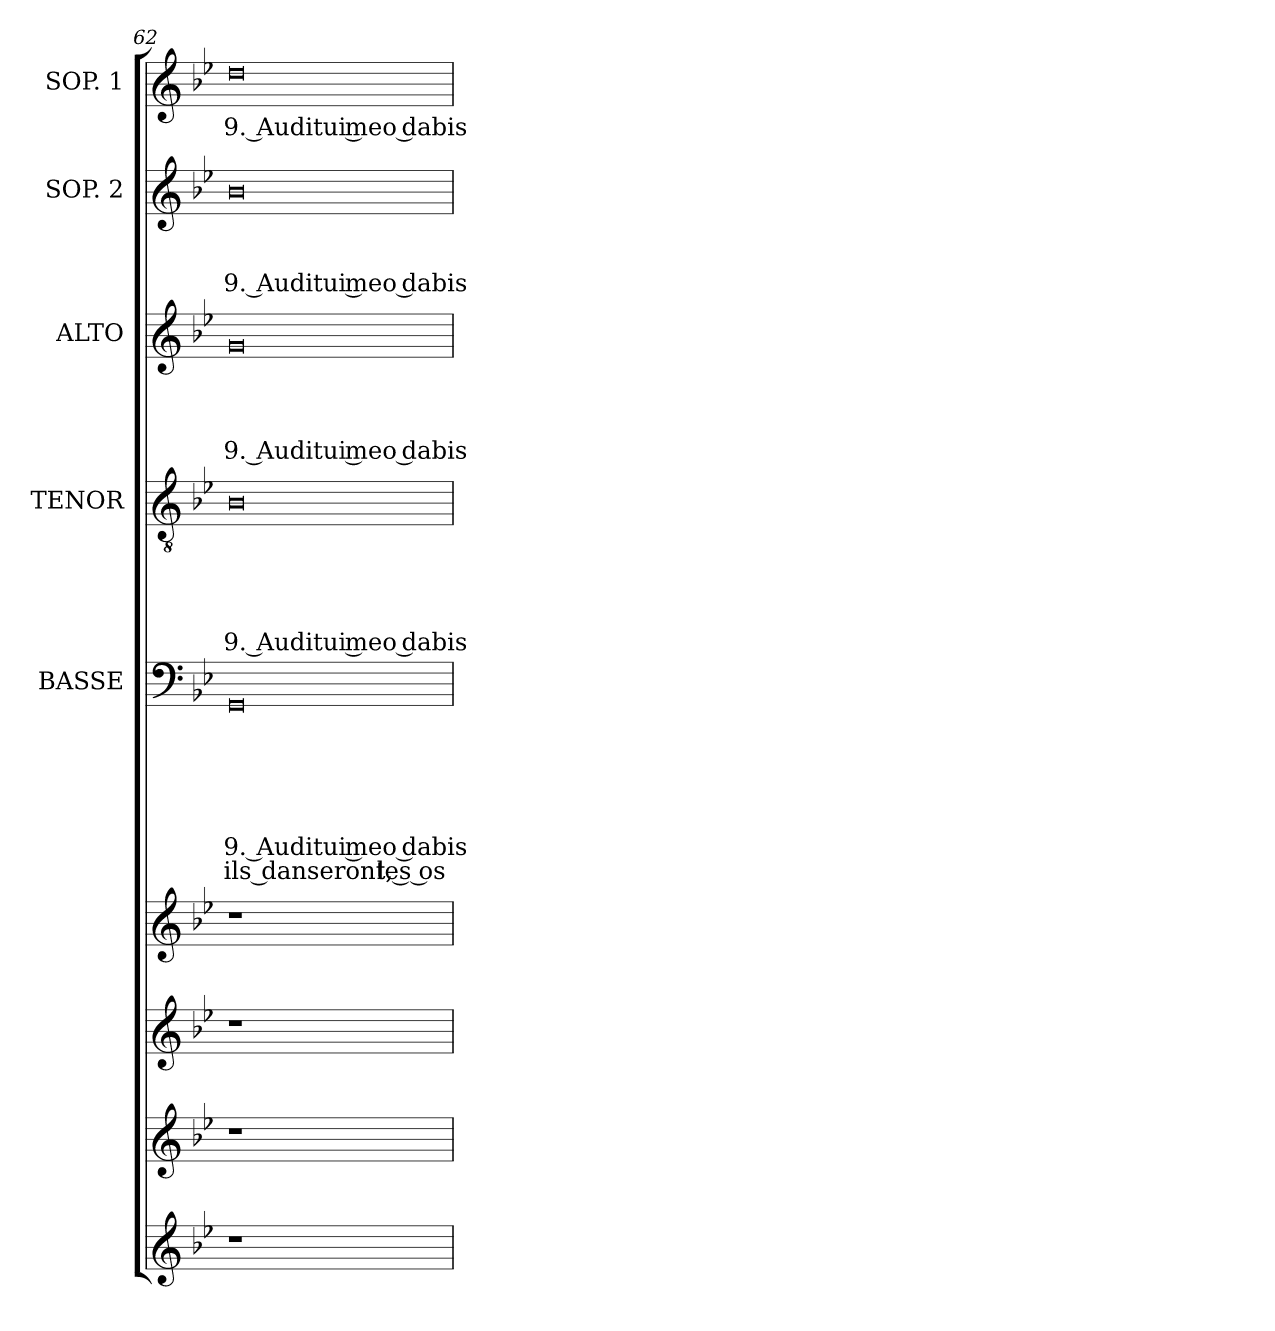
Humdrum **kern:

**kern	**kern	**kern	**kern	**kern	**text	**text	**text	**text	**text	**text	**text	**kern	**text	**text	**text	**text	**text	**kern	**text	**text	**text	**text	**kern	**text	**text	**text	**kern	**text
*part9	*part8	*part7	*part6	*part5	*part5	*part5	*part5	*part5	*part5	*part5	*part5	*part4	*part4	*part4	*part4	*part4	*part4	*part3	*part3	*part3	*part3	*part3	*part2	*part2	*part2	*part2	*part1	*part1
*staff9	*staff8	*staff7	*staff6	*staff5	*staff5	*staff5	*staff5	*staff5	*staff5	*staff5	*staff5	*staff4	*staff4	*staff4	*staff4	*staff4	*staff4	*staff3	*staff3	*staff3	*staff3	*staff3	*staff2	*staff2	*staff2	*staff2	*staff1	*staff1
*	*	*	*	*I"BASSE	*	*	*	*	*	*	*	*I"TENOR	*	*	*	*	*	*I"ALTO	*	*	*	*	*I"SOP. 2	*	*	*	*I"SOP. 1	*
*	*	*	*	*I'BAS.	*	*	*	*	*	*	*	*I'TEN.	*	*	*	*	*	*I'ALT.	*	*	*	*	*I'SOP. 2	*	*	*	*I'SOP. 1	*
!!LO:PB:g=z
*clefG2	*clefG2	*clefG2	*clefG2	*clefF4	*	*	*	*	*	*	*	*clefGv2	*	*	*	*	*	*clefG2	*	*	*	*	*clefG2	*	*	*	*clefG2	*
*k[b-e-]	*k[b-e-]	*k[b-e-]	*k[b-e-]	*k[b-e-]	*	*	*	*	*	*	*	*k[b-e-]	*	*	*	*	*	*k[b-e-]	*	*	*	*	*k[b-e-]	*	*	*	*k[b-e-]	*
*B-:	*B-:	*B-:	*B-:	*B-:	*	*	*	*	*	*	*	*B-:	*	*	*	*	*	*B-:	*	*	*	*	*B-:	*	*	*	*B-:	*
=62	=62	=62	=62	=62	=62	=62	=62	=62	=62	=62	=62	=62	=62	=62	=62	=62	=62	=62	=62	=62	=62	=62	=62	=62	=62	=62	=62	=62
!	!	!	!	!	!	!	!	!	!	!LO:LY:b	!LO:LY:b	!	!	!	!	!	!LO:LY:b	!	!	!	!	!LO:LY:b	!	!	!	!LO:LY:b	!	!LO:LY:b
1r	1r	1r	1r	0GG	.	.	.	.	.	9. Auditui meo dabis	ils danseront, les os	0B-	.	.	.	.	-9. Auditui meo dabis	0g	.	.	.	9. Auditui meo dabis	0b-	.	.	-9. Auditui meo dabis	0dd	9. Auditui meo dabis
1ryy	1ryy	1ryy	1ryy	.	.	.	.	.	.	.	.	.	.	.	.	.	.	.	.	.	.	.	.	.	.	.	.	.
=	=	=	=	=	=	=	=	=	=	=	=	=	=	=	=	=	=	=	=	=	=	=	=	=	=	=	=	=
*-	*-	*-	*-	*-	*-	*-	*-	*-	*-	*-	*-	*-	*-	*-	*-	*-	*-	*-	*-	*-	*-	*-	*-	*-	*-	*-	*-	*-
